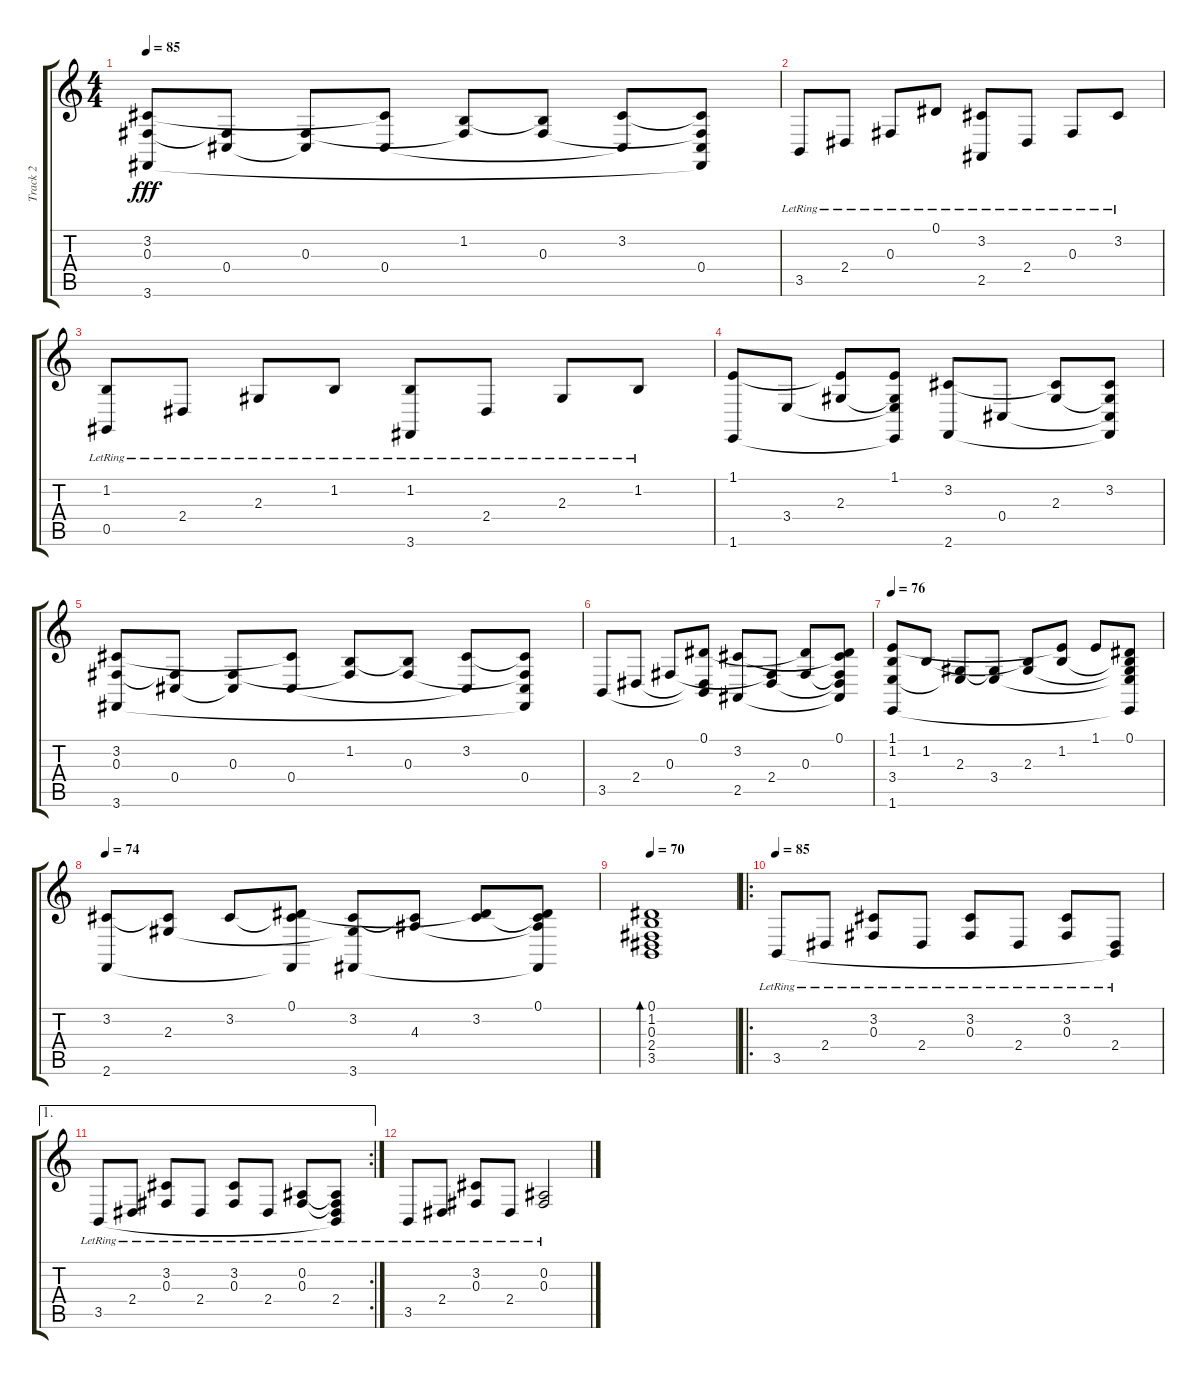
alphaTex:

\track ("Track 2" "Track 2") {instrument acousticgrandpiano}
\staff {score tabs}
\tuning (Eb4 Bb3 Gb3 Db3 Ab2 Eb2) {hide}
\ts (4 4)
\tempo 85
\clef g2
\ks c
(3.2 0.3 3.6).8{dy fff} (0.3{t} 0.4).8 (0.3 0.4{t}).8 (3.2{t} 0.4).8 (1.2 0.3{t}).8 (1.2{t} 0.3).8 (3.2 0.4{t}).8 (3.2{t} 0.3{t} 0.4 3.6{t}).8 |
3.5{lr}.8 2.4{lr}.8 0.3{lr}.8 0.1{lr}.8 (3.2{lr} 2.5{lr}).8 2.4{lr}.8 0.3{lr}.8 3.2{lr}.8 |
(1.2{lr} 0.5{lr}).8 2.4{lr}.8 2.3{lr}.8 1.2{lr}.8 (1.2{lr} 3.6{lr}).8 2.4{lr}.8 2.3{lr}.8 1.2{lr}.8 |
(1.1 1.6).8 3.4.8 (1.1{t} 2.3).8 (1.1 2.3{t} 3.4{t} 1.6{t}).8 (3.2 2.6).8 0.4.8 (3.2{t} 2.3).8 (3.2 2.3{t} 0.4{t} 2.6{t}).8 |
(3.2 0.3 3.6).8 (0.3{t} 0.4).8 (0.3 0.4{t}).8 (3.2{t} 0.4).8 (1.2 0.3{t}).8 (1.2{t} 0.3).8 (3.2 0.4{t}).8 (3.2{t} 0.3{t} 0.4 3.6{t}).8 |
3.5.8 2.4.8 0.3.8 (0.1 2.4{t} 3.5{t}).8 (3.2 2.5).8 (0.3{t} 2.4).8 (0.1{t} 0.3).8 (0.1 3.2{t} 0.3{t} 2.4{t} 2.5{t}).8 |
\tempo 76
(1.1 1.2 3.4 1.6).8 1.2.8 (2.3 3.4{t}).8 (2.3{t} 3.4).8 (1.2{t} 2.3).8 (1.1{t} 1.2).8 1.1.8 (0.1 1.2{t} 2.3{t} 3.4{t} 1.6{t}).8 |
\tempo 74
(3.2 2.6).8 (3.2{t} 2.3).8 3.2.8 (0.1 3.2{t} 2.6{t}).8 (3.2 2.3{t} 3.6).8 (3.2{t} 4.3).8 (0.1{t} 3.2).8 (0.1 3.2{t} 4.3{t} 3.6{t}).8 |
\tempo 70
(0.1 1.2 0.3 2.4 3.5).1{bd 240} |
\ro
\tempo 85
3.5{lr}.8 2.4{lr}.8 (3.2{lr} 0.3{lr}).8 2.4{lr}.8 (3.2{lr} 0.3{lr}).8 2.4{lr}.8 (3.2{lr} 0.3{lr}).8 (2.4{lr} 3.5{t}).8 |
\ae 1
\rc 2
3.5{lr}.8 2.4{lr}.8 (3.2{lr} 0.3{lr}).8 2.4{lr}.8 (3.2{lr} 0.3{lr}).8 2.4{lr}.8 (0.2{lr} 0.3{lr}).8 (0.2{t} 0.3{t} 2.4{lr} 3.5{t}).8 |
3.5{lr}.8 2.4{lr}.8 (3.2{lr} 0.3{lr}).8 2.4{lr}.8 (0.2{lr} 0.3{lr}).2
